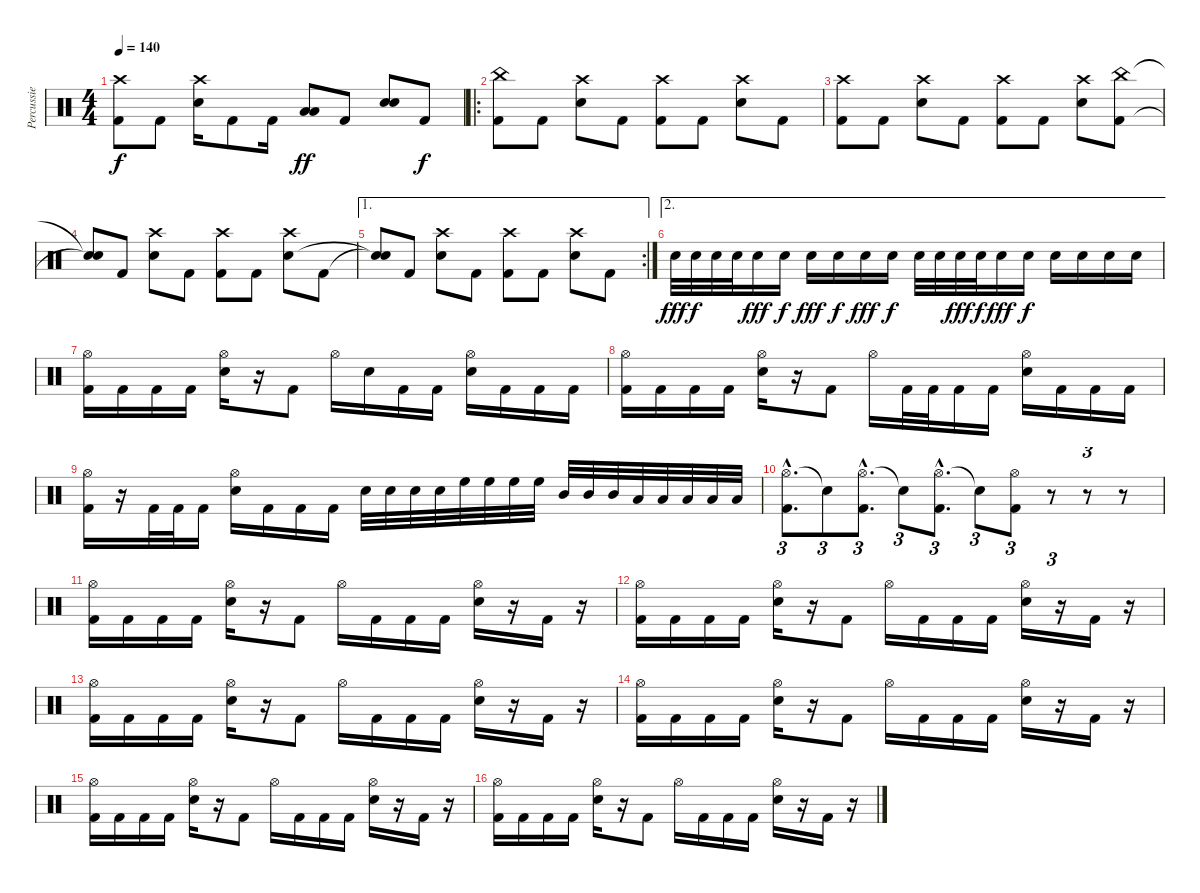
\track ("Percussie" "Percussie") {instrument percussion}
\staff {score}
\articulation defaults
\ts (4 4)
\tempo 140
\clef neutral
\ks c
("Crash high (hit)" "Kick (hit) 2").8{dy f} "Kick (hit) 2".8 ("Crash high (hit)" "Snare (hit) 2").16 "Kick (hit) 2".8 "Kick (hit) 2".16 ("Low Floor Tom (hit)" "Low Tom (hit)").8{dy ff} "Kick (hit) 2".8 ("Snare (hit) 2" "Snare (hit) 2").8{bd 240} "Kick (hit) 2".8{dy f} |
\ro
("China (hit)" "Kick (hit) 2").8 "Kick (hit) 2".8 ("Crash high (hit)" "Snare (hit) 2").8 "Kick (hit) 2".8 ("Crash high (hit)" "Kick (hit) 2").8 "Kick (hit) 2".8 ("Crash high (hit)" "Snare (hit) 2").8 "Kick (hit) 2".8 |
("Crash high (hit)" "Kick (hit) 2").8 "Kick (hit) 2".8 ("Crash high (hit)" "Snare (hit) 2").8 "Kick (hit) 2".8 ("Crash high (hit)" "Kick (hit) 2").8 "Kick (hit) 2".8 ("Crash high (hit)" "Snare (hit) 2").8 ("China (hit)" "Kick (hit) 2").8 |
("Snare (hit)"{t} "Snare (hit)"{t}).8 "Kick (hit) 2".8 ("Crash high (hit)" "Snare (hit) 2").8 "Kick (hit) 2".8 ("Crash high (hit)" "Kick (hit) 2").8 "Kick (hit) 2".8 ("Crash high (hit)" "Snare (hit) 2").8 "Kick (hit) 2".8 |
\ae 1
\rc 2
("Snare (hit)"{t} "Snare (hit)"{t}).8 "Kick (hit) 2".8 ("Crash high (hit)" "Snare (hit) 2").8 "Kick (hit) 2".8 ("Crash high (hit)" "Kick (hit) 2").8 "Kick (hit) 2".8 ("Crash high (hit)" "Snare (hit) 2").8 "Kick (hit) 2".8 |
\ae 2 "Electric Snare (hit)".32{dy fff} "Electric Snare (hit)".32{dy f} "Electric Snare (hit)".32 "Electric Snare (hit)".32 "Electric Snare (hit)".16{dy fff} "Electric Snare (hit)".16{dy f} "Electric Snare (hit)".16{dy fff} "Electric Snare (hit)".16{dy f} "Electric Snare (hit)".16{dy fff} "Electric Snare (hit)".16{dy f} "Electric Snare (hit)".32 "Electric Snare (hit)".32 "Electric Snare (hit)".32{dy fff} "Electric Snare (hit)".32{dy f} "Electric Snare (hit)".16{dy fff} "Electric Snare (hit)".16{dy f} "Electric Snare (hit)".16 "Electric Snare (hit)".16 "Electric Snare (hit)".16 "Electric Snare (hit)".16
|
("Hi-Hat (open)" "Kick (hit) 2").16 "Kick (hit) 2".16 "Kick (hit) 2".16 "Kick (hit) 2".16 ("Hi-Hat (open)" "Snare (hit) 2").16 r.16 "Kick (hit) 2".8 "Hi-Hat (open)".16 "Snare (hit) 2".16 "Kick (hit) 2".16 "Kick (hit) 2".16 ("Hi-Hat (open)" "Snare (hit) 2").16 "Kick (hit) 2".16 "Kick (hit) 2".16 "Kick (hit) 2".16 |
("Hi-Hat (open)" "Kick (hit) 2").16 "Kick (hit) 2".16 "Kick (hit) 2".16 "Kick (hit) 2".16 ("Hi-Hat (open)" "Snare (hit) 2").16 r.16 "Kick (hit) 2".8 "Hi-Hat (open)".16 "Kick (hit) 2".32 "Kick (hit) 2".32 "Kick (hit) 2".16 "Kick (hit) 2".16 ("Hi-Hat (open)" "Snare (hit) 2").16 "Kick (hit) 2".16 "Kick (hit) 2".16 "Kick (hit) 2".16 |
("Hi-Hat (open)" "Kick (hit) 2").16 r.16 "Kick (hit) 2".32 "Kick (hit) 2".32 "Kick (hit) 2".16 ("Hi-Hat (open)" "Snare (hit) 2").16 "Kick (hit) 2".16 "Kick (hit) 2".16 "Kick (hit) 2".16 "Snare (hit) 2".32 "Snare (hit) 2".32 "Snare (hit) 2".32 "Snare (hit) 2".32 "High Floor Tom (hit)".32 "High Floor Tom (hit)".32 "High Floor Tom (hit)".32 "High Floor Tom (hit)".32 "Mid Tom (hit)".32 "Mid Tom (hit)".32 "Mid Tom (hit)".32 "Low Tom (hit)".32 "Low Tom (hit)".32 "Low Floor Tom (hit)".32 "Low Floor Tom (hit)".32 "Low Floor Tom (hit)".32 |
("Hi-Hat (open)"{hac} "Kick (hit) 2"{hac}).8{d tu (3 2)} "Snare (hit)"{t}.8{tu (3 2)} ("Hi-Hat (open)"{hac} "Kick (hit) 2"{hac}).8{d tu (3 2)} "Snare (hit)"{t}.8{tu (3 2)} ("Hi-Hat (open)"{hac} "Kick (hit) 2"{hac}).8{d tu (3 2)} "Snare (hit)"{t}.8{tu (3 2)} ("Hi-Hat (open)" "Kick (hit) 2").8{tu (3 2)} r.8{tu (3 2)} r.8{tu (3 2)} r.8 |
("Hi-Hat (open)" "Kick (hit) 2").16 "Kick (hit) 2".16 "Kick (hit) 2".16 "Kick (hit) 2".16 ("Hi-Hat (open)" "Snare (hit) 2").16 r.16 "Kick (hit) 2".8 "Hi-Hat (open)".16 "Kick (hit) 2".16 "Kick (hit) 2".16 "Kick (hit) 2".16 ("Hi-Hat (open)" "Snare (hit) 2").16 r.16 "Kick (hit) 2".16 r.16 |
("Hi-Hat (open)" "Kick (hit) 2").16 "Kick (hit) 2".16 "Kick (hit) 2".16 "Kick (hit) 2".16 ("Hi-Hat (open)" "Snare (hit) 2").16 r.16 "Kick (hit) 2".8 "Hi-Hat (open)".16 "Kick (hit) 2".16 "Kick (hit) 2".16 "Kick (hit) 2".16 ("Hi-Hat (open)" "Snare (hit) 2").16 r.16 "Kick (hit) 2".16 r.16 |
("Hi-Hat (open)" "Kick (hit) 2").16 "Kick (hit) 2".16 "Kick (hit) 2".16 "Kick (hit) 2".16 ("Hi-Hat (open)" "Snare (hit) 2").16 r.16 "Kick (hit) 2".8 "Hi-Hat (open)".16 "Kick (hit) 2".16 "Kick (hit) 2".16 "Kick (hit) 2".16 ("Hi-Hat (open)" "Snare (hit) 2").16 r.16 "Kick (hit) 2".16 r.16 |
("Hi-Hat (open)" "Kick (hit) 2").16 "Kick (hit) 2".16 "Kick (hit) 2".16 "Kick (hit) 2".16 ("Hi-Hat (open)" "Snare (hit) 2").16 r.16 "Kick (hit) 2".8 "Hi-Hat (open)".16 "Kick (hit) 2".16 "Kick (hit) 2".16 "Kick (hit) 2".16 ("Hi-Hat (open)" "Snare (hit) 2").16 r.16 "Kick (hit) 2".16 r.16 |
("Hi-Hat (open)" "Kick (hit) 2").16 "Kick (hit) 2".16 "Kick (hit) 2".16 "Kick (hit) 2".16 ("Hi-Hat (open)" "Snare (hit) 2").16 r.16 "Kick (hit) 2".8 "Hi-Hat (open)".16 "Kick (hit) 2".16 "Kick (hit) 2".16 "Kick (hit) 2".16 ("Hi-Hat (open)" "Snare (hit) 2").16 r.16 "Kick (hit) 2".16 r.16 |
("Hi-Hat (open)" "Kick (hit) 2").16 "Kick (hit) 2".16 "Kick (hit) 2".16 "Kick (hit) 2".16 ("Hi-Hat (open)" "Snare (hit) 2").16 r.16 "Kick (hit) 2".8 "Hi-Hat (open)".16 "Kick (hit) 2".16 "Kick (hit) 2".16 "Kick (hit) 2".16 ("Hi-Hat (open)" "Snare (hit) 2").16 r.16 "Kick (hit) 2".16 r.16
